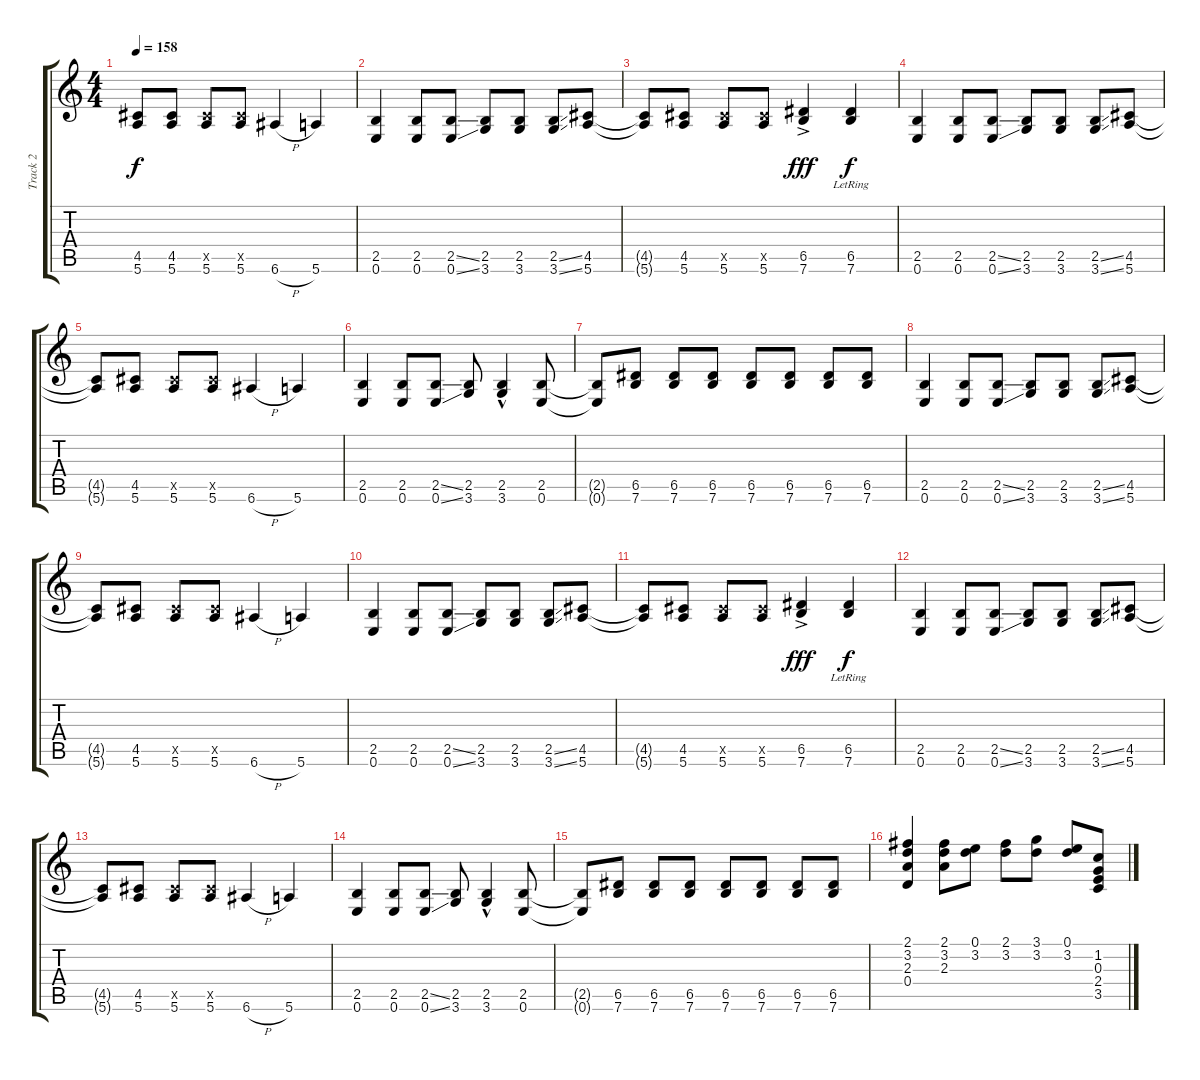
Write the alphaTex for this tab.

\track ("Track 2" "Track 2") {instrument electricguitarclean}
\staff {score tabs}
\tuning (E4 B3 G3 D3 A2 E2) {hide}
\ts (4 4)
\tempo 158
\clef g2
\ks c
(4.5{t} 5.6{t}).8{dy f} (4.5 5.6).8 (4.5{x} 5.6).8 (4.5{x} 5.6).8 6.6{h}.4 5.6.4 |
(2.5 0.6).4 (2.5 0.6).8 (2.5{ss} 0.6{ss}).8 (2.5 3.6).8 (2.5 3.6).8 (2.5{ss} 3.6{ss}).8 (4.5 5.6).8 |
(4.5{t} 5.6{t}).8 (4.5 5.6).8 (4.5{x} 5.6).8 (4.5{x} 5.6).8 (6.5{ac} 7.6{ac}).4{dy fff} (6.5{lr} 7.6{lr}).4{dy f} |
(2.5 0.6).4 (2.5 0.6).8 (2.5{ss} 0.6{ss}).8 (2.5 3.6).8 (2.5 3.6).8 (2.5{ss} 3.6{ss}).8 (4.5 5.6).8 |
(4.5{t} 5.6{t}).8 (4.5 5.6).8 (4.5{x} 5.6).8 (4.5{x} 5.6).8 6.6{h}.4 5.6.4 |
(2.5 0.6).4 (2.5 0.6).8 (2.5{ss} 0.6{ss}).8 (2.5 3.6).8 (2.5{hac} 3.6).4 (2.5 0.6).8 |
(2.5{t} 0.6{t}).8 (6.5 7.6).8 (6.5 7.6).8 (6.5 7.6).8 (6.5 7.6).8 (6.5 7.6).8 (6.5 7.6).8 (6.5 7.6).8 |
(2.5 0.6).4 (2.5 0.6).8 (2.5{ss} 0.6{ss}).8 (2.5 3.6).8 (2.5 3.6).8 (2.5{ss} 3.6{ss}).8 (4.5 5.6).8 |
(4.5{t} 5.6{t}).8 (4.5 5.6).8 (4.5{x} 5.6).8 (4.5{x} 5.6).8 6.6{h}.4 5.6.4 |
(2.5 0.6).4 (2.5 0.6).8 (2.5{ss} 0.6{ss}).8 (2.5 3.6).8 (2.5 3.6).8 (2.5{ss} 3.6{ss}).8 (4.5 5.6).8 |
(4.5{t} 5.6{t}).8 (4.5 5.6).8 (4.5{x} 5.6).8 (4.5{x} 5.6).8 (6.5{ac} 7.6{ac}).4{dy fff} (6.5{lr} 7.6{lr}).4{dy f} |
(2.5 0.6).4 (2.5 0.6).8 (2.5{ss} 0.6{ss}).8 (2.5 3.6).8 (2.5 3.6).8 (2.5{ss} 3.6{ss}).8 (4.5 5.6).8 |
(4.5{t} 5.6{t}).8 (4.5 5.6).8 (4.5{x} 5.6).8 (4.5{x} 5.6).8 6.6{h}.4 5.6.4 |
(2.5 0.6).4 (2.5 0.6).8 (2.5{ss} 0.6{ss}).8 (2.5 3.6).8 (2.5{hac} 3.6).4 (2.5 0.6).8 |
(2.5{t} 0.6{t}).8 (6.5 7.6).8 (6.5 7.6).8 (6.5 7.6).8 (6.5 7.6).8 (6.5 7.6).8 (6.5 7.6).8 (6.5 7.6).8 |
(2.1 3.2 2.3 0.4).4 (2.1 3.2 2.3).8 (0.1 3.2).8 (2.1 3.2).8 (3.1 3.2).8 (0.1 3.2).8 (1.2 0.3 2.4 3.5).8
